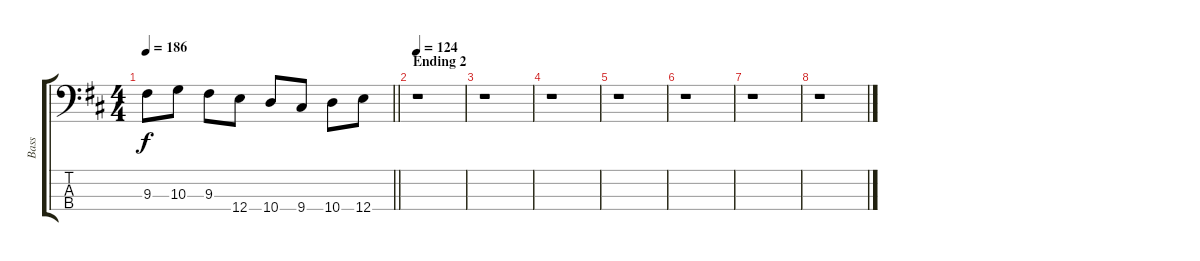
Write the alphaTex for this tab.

\track ("Bass" "Bass") {instrument electricbasspick}
\staff {score tabs}
\tuning (G2 D2 A1 E1) {hide}
\ts (4 4)
\tempo 186
\clef f4
\barLineRight lightlight
\ks d
9.3.8{dy f} 10.3.8 9.3.8 12.4.8 10.4.8 9.4.8 10.4.8 12.4.8 |
\section ("" "Ending 2")
\tempo 124
r.1 |
r.1 |
r.1 |
r.1 |
r.1 |
r.1 |
r.1
